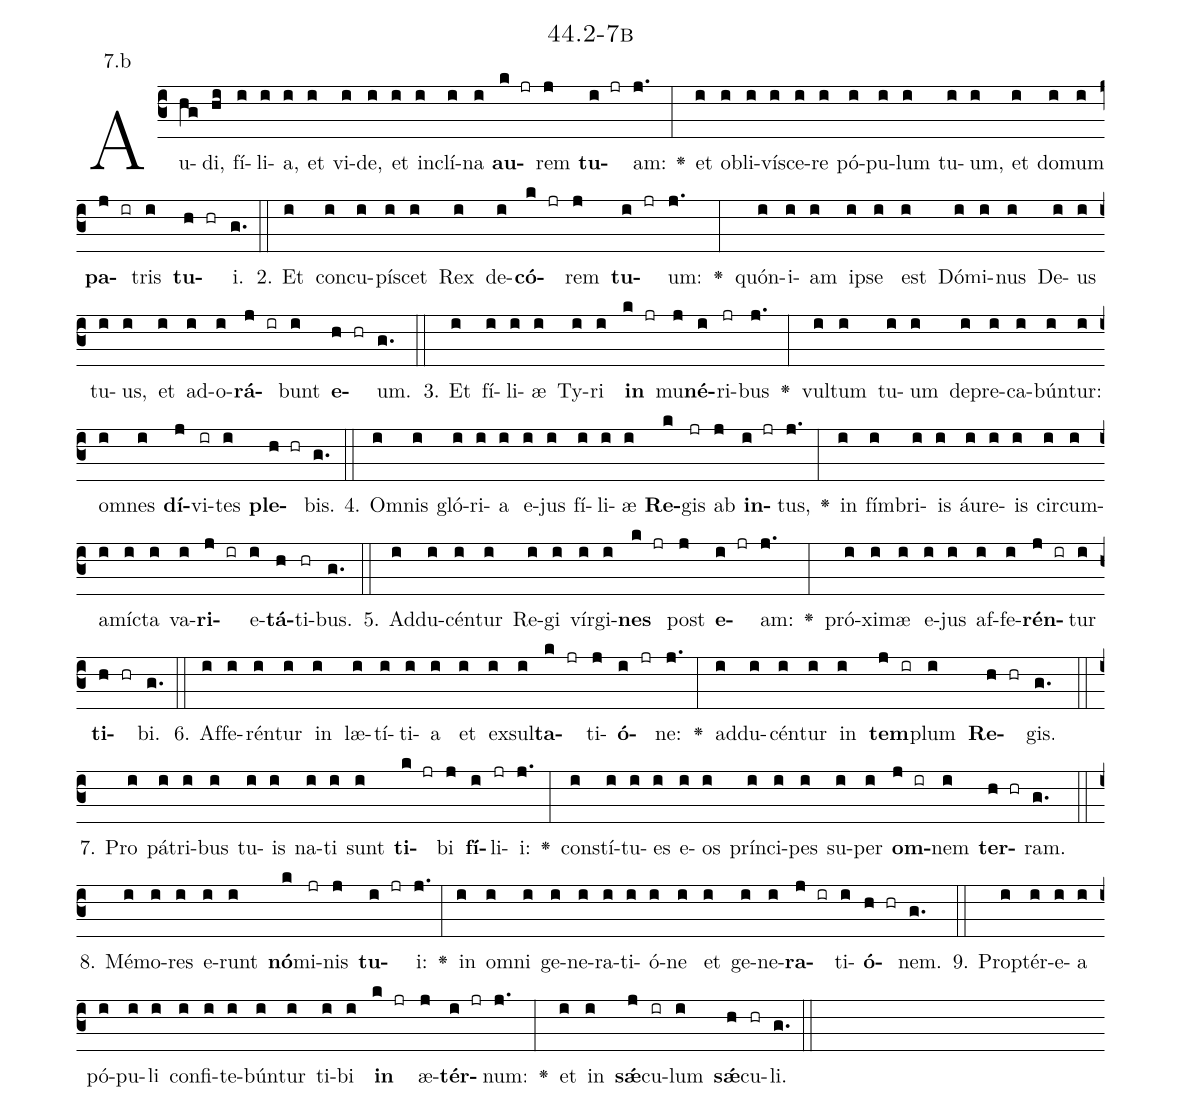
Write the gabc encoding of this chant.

name: 44.2-7b;
annotation: 7.b;
%%
(c3)Au(hg)di,(hi) fí(i)li(i)a,(i) et(i) vi(i)de,(i) et(i) in(i)clí(i)na(i) <b>au</b>(k jr)rem(j) <b>tu</b>(i jr)am:(j.) <v>\greheightstar</v>(:) et(i) ob(i)li(i)ví(i)sce(i)re(i) pó(i)pu(i)lum(i) tu(i)um,(i) et(i) do(i)mum(i) <b>pa</b>(j ir)tris(i) <b>tu</b>(h hr)i.(g.) (::)
2. Et(i) con(i)cu(i)pí(i)scet(i) Rex(i) de(i)<b>có</b>(k jr)rem(j) <b>tu</b>(i jr)um:(j.) <v>\greheightstar</v>(:) quón(i)i(i)am(i) ip(i)se(i) est(i) Dó(i)mi(i)nus(i) De(i)us(i) tu(i)us,(i) et(i) ad(i)o(i)<b>rá</b>(j ir)bunt(i) <b>e</b>(h hr)um.(g.) (::)
3. Et(i) fí(i)li(i)æ(i) Ty(i)ri(i) <b>in</b>(k jr) mu(j)<b>né</b>(i)ri(jr)bus(j.) <v>\greheightstar</v>(:) vul(i)tum(i) tu(i)um(i) de(i)pre(i)ca(i)bún(i)tur:(i) om(i)nes(i) <b>dí</b>(j)vi(ir)tes(i) <b>ple</b>(h hr)bis.(g.) (::)
4. Om(i)nis(i) gló(i)ri(i)a(i) e(i)jus(i) fí(i)li(i)æ(i) <b>Re</b>(k)gis(jr) ab(j) <b>in</b>(i jr)tus,(j.) <v>\greheightstar</v>(:) in(i) fím(i)bri(i)is(i) áu(i)re(i)is(i) cir(i)cum(i)a(i)míc(i)ta(i) va(i)<b>ri</b>(j ir)e(i)<b>tá</b>(h)ti(hr)bus.(g.) (::)
5. Ad(i)du(i)cén(i)tur(i) Re(i)gi(i) vír(i)gi(i)<b>nes</b>(k jr) post(j) <b>e</b>(i jr)am:(j.) <v>\greheightstar</v>(:) pró(i)xi(i)mæ(i) e(i)jus(i) af(i)fe(i)<b>rén</b>(j ir)tur(i) <b>ti</b>(h hr)bi.(g.) (::)
6. Af(i)fe(i)rén(i)tur(i) in(i) læ(i)tí(i)ti(i)a(i) et(i) ex(i)sul(i)<b>ta</b>(k jr)ti(j)<b>ó</b>(i jr)ne:(j.) <v>\greheightstar</v>(:) ad(i)du(i)cén(i)tur(i) in(i) <b>tem</b>(j ir)plum(i) <b>Re</b>(h hr)gis.(g.) (::)
7. Pro(i) pá(i)tri(i)bus(i) tu(i)is(i) na(i)ti(i) sunt(i) <b>ti</b>(k jr)bi(j) <b>fí</b>(i)li(jr)i:(j.) <v>\greheightstar</v>(:) con(i)stí(i)tu(i)es(i) e(i)os(i) prín(i)ci(i)pes(i) su(i)per(i) <b>om</b>(j ir)nem(i) <b>ter</b>(h hr)ram.(g.) (::)
8. Mé(i)mo(i)res(i) e(i)runt(i) <b>nó</b>(k)mi(jr)nis(j) <b>tu</b>(i jr)i:(j.) <v>\greheightstar</v>(:) in(i) om(i)ni(i) ge(i)ne(i)ra(i)ti(i)ó(i)ne(i) et(i) ge(i)ne(i)<b>ra</b>(j ir)ti(i)<b>ó</b>(h hr)nem.(g.) (::)
9. Prop(i)tér(i)e(i)a(i) pó(i)pu(i)li(i) con(i)fi(i)te(i)bún(i)tur(i) ti(i)bi(i) <b>in</b>(k jr) æ(j)<b>tér</b>(i jr)num:(j.) <v>\greheightstar</v>(:) et(i) in(i) <b>sǽ</b>(j)cu(ir)lum(i) <b>sǽ</b>(h)cu(hr)li.(g.) (::)
